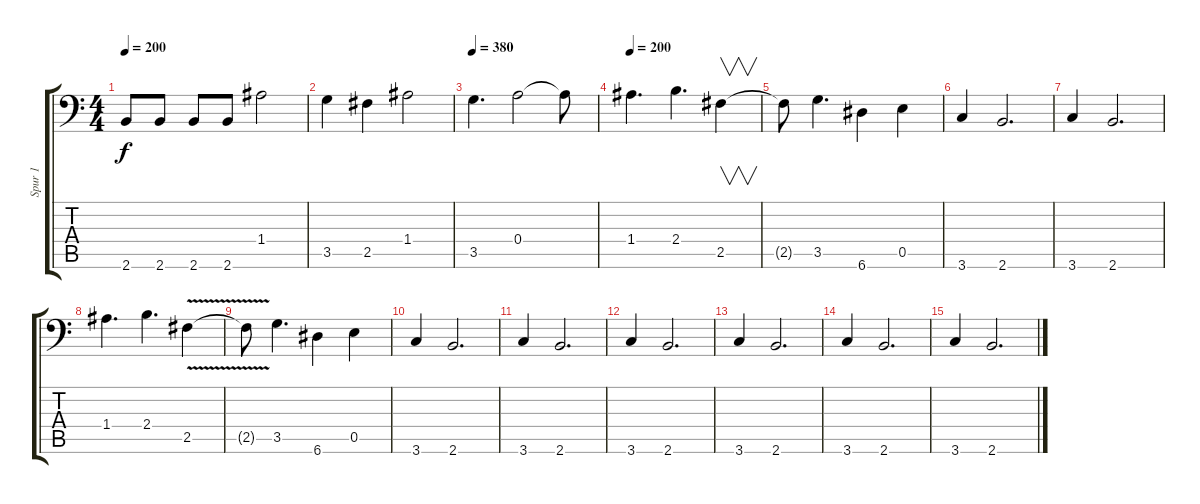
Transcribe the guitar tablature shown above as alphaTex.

\track ("Spur 1" "Spur 1") {instrument distortionguitar}
\staff {score tabs}
\tuning (B3 Gb3 D3 A2 E2 A1) {hide}
\ts (4 4)
\tempo 200
\clef f4
\ks c
2.6.8{dy f} 2.6.8 2.6.8 2.6.8 1.4.2 |
3.5.4 2.5.4 1.4.2 |
\tempo 380
3.5.4{d} 0.4.2 0.4{t}.8 |
\tempo 200
1.4.4{d} 2.4.4{d} 2.5.4{v} |
2.5{t}.8 3.5.4{d} 6.6.4 0.5.4 |
3.6.4 2.6.2{d} |
3.6.4 2.6.2{d} |
1.4.4{d} 2.4.4{d} 2.5{v}.4 |
2.5{t}.8 3.5.4{d} 6.6.4 0.5.4 |
3.6.4 2.6.2{d} |
3.6.4 2.6.2{d} |
3.6.4 2.6.2{d} |
3.6.4 2.6.2{d} |
3.6.4 2.6.2{d} |
3.6.4 2.6.2{d}
